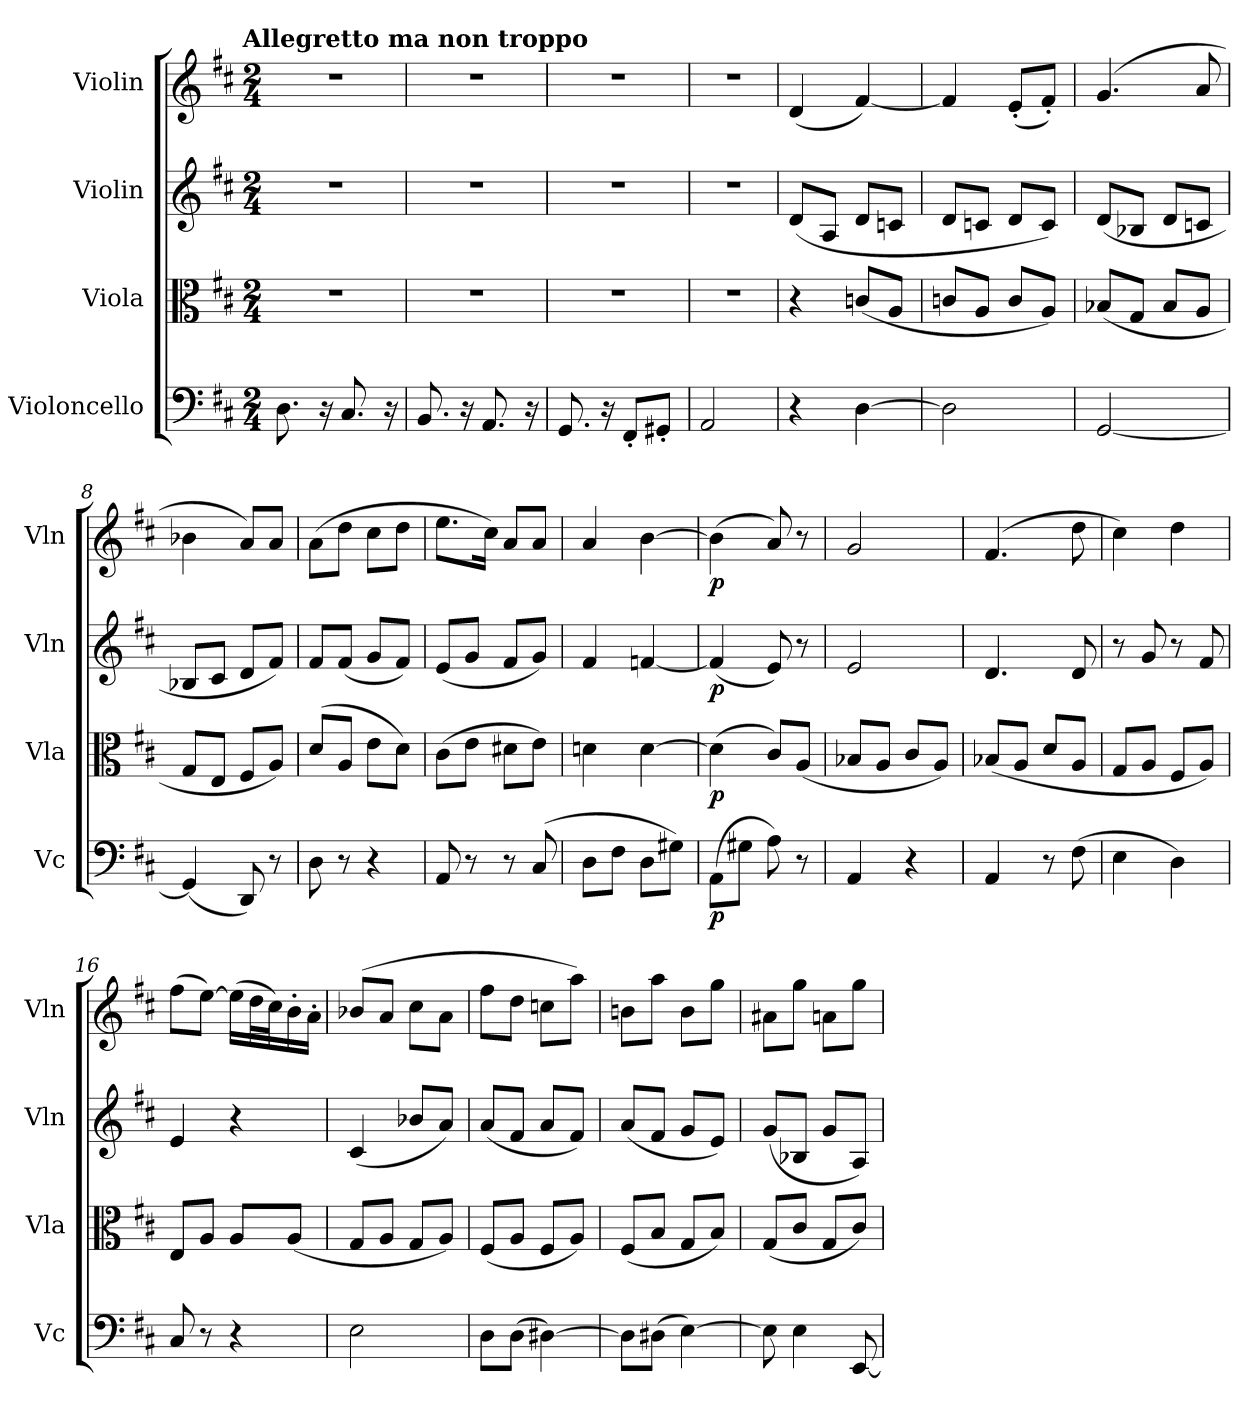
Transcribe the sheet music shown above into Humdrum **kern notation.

**kern	**dynam	**kern	**dynam	**kern	**dynam	**kern	**dynam
*part4	*part4	*part3	*part3	*part2	*part2	*part1	*part1
*staff4	*staff4	*staff3	*staff3	*staff2	*staff2	*staff1	*staff1
*I"Violoncello	*	*I"Viola	*	*I"Violin	*	*I"Violin	*
*I'Vc	*	*I'Vla	*	*I'Vln	*	*I'Vln	*
*clefF4	*	*clefC3	*	*clefG2	*	*clefG2	*
*k[f#c#]	*	*k[f#c#]	*	*k[f#c#]	*	*k[f#c#]	*
!!LO:TX:omd:t=Allegretto ma non troppo
*M2/4	*	*M2/4	*	*M2/4	*	*M2/4	*
*MM60	*	*MM60	*	*MM60	*	*MM60	*
=1	=1	=1	=1	=1	=1	=1	=1
8.D\	.	2r	.	2r	.	2r	.
16r	.	.	.	.	.	.	.
8.C#/	.	.	.	.	.	.	.
16r	.	.	.	.	.	.	.
=2	=2	=2	=2	=2	=2	=2	=2
8.BB/	.	2r	.	2r	.	2r	.
16r	.	.	.	.	.	.	.
8.AA/	.	.	.	.	.	.	.
16r	.	.	.	.	.	.	.
=3	=3	=3	=3	=3	=3	=3	=3
8.GG/	.	2r	.	2r	.	2r	.
16r	.	.	.	.	.	.	.
8FF#'/L	.	.	.	.	.	.	.
8GG#X'/J	.	.	.	.	.	.	.
=4	=4	=4	=4	=4	=4	=4	=4
2AA/	.	2r	.	2r	.	2r	.
=5	=5	=5	=5	=5	=5	=5	=5
4r	.	4r	.	(8d/L	.	(4d/	.
.	.	.	.	8A/J	.	.	.
[4D\	.	(8cn/L	.	8d/L	.	[4f#/)	.
.	.	8A/J	.	8cn/J	.	.	.
=6	=6	=6	=6	=6	=6	=6	=6
2D\]	.	8cn/L	.	8d/L	.	4f#/]	.
.	.	8A/J	.	8cn/J	.	.	.
.	.	8c/L	.	8d/L	.	(8e'/L	.
.	.	8A/J)	.	8c/J)	.	8f#'/J)	.
=7	=7	=7	=7	=7	=7	=7	=7
[2GG/	.	(8B-X/L	.	(8d/L	.	(4.g/	.
.	.	8G/J	.	8B-X/J	.	.	.
.	.	8B-/L	.	8d/L	.	.	.
.	.	8A/J	.	8cn/J	.	8a/	.
=8	=8	=8	=8	=8	=8	=8	=8
(4GG/]	.	8G/L	.	8B-X/L	.	4b-X\	.
.	.	8E/J	.	8c#/J	.	.	.
8DD/)	.	8F#/L	.	8d/L	.	8a/L)	.
8r	.	8A/J)	.	8f#/J)	.	8a/J	.
=9	=9	=9	=9	=9	=9	=9	=9
8D\	.	(8d/L	.	8f#/L	.	(8a\L	.
8r	.	8A/J	.	(8f#/J	.	8dd\J	.
4r	.	8e\L	.	8g/L	.	8cc#\L	.
.	.	8d\J)	.	8f#/J)	.	8dd\J	.
=10	=10	=10	=10	=10	=10	=10	=10
8AA/	.	(8c#\L	.	(8e/L	.	8.ee\L	.
8r	.	8e\J	.	8g/J	.	.	.
.	.	.	.	.	.	16cc#\Jk)	.
8r	.	8d#X\L	.	8f#/L	.	8a/L	.
(8C#/	.	8e\J)	.	8g/J)	.	8a/J	.
=11	=11	=11	=11	=11	=11	=11	=11
8D\L	.	4dn\	.	4f#/	.	4a/	.
8F#\J	.	.	.	.	.	.	.
8D\L	.	[4d\	.	[4fn/	.	[4b\	.
8G#X\J)	.	.	.	.	.	.	.
=12	=12	=12	=12	=12	=12	=12	=12
(8AA\L	p	(4d\]	p	(4f/]	p	(4b\]	p
8G#X\J	.	.	.	.	.	.	.
8A\)	.	8c#/L)	.	8e/)	.	8a/)	.
8r	.	(8A/J	.	8r	.	8r	.
=13	=13	=13	=13	=13	=13	=13	=13
4AA/	.	8B-X/L	.	2e/	.	2g/	.
.	.	8A/J	.	.	.	.	.
4r	.	8c#/L	.	.	.	.	.
.	.	8A/J)	.	.	.	.	.
=14	=14	=14	=14	=14	=14	=14	=14
4AA/	.	(8B-X/L	.	4.d/	.	(4.f#/	.
.	.	8A/J	.	.	.	.	.
8r	.	8d/L	.	.	.	.	.
(8F#\	.	8A/J	.	8d/	.	8dd\	.
=15	=15	=15	=15	=15	=15	=15	=15
4E\	.	8G/L	.	8r	.	4cc#\)	.
.	.	8A/J	.	8g/	.	.	.
4D\)	.	8F#/L	.	8r	.	4dd\	.
.	.	8A/J)	.	8f#/	.	.	.
=16	=16	=16	=16	=16	=16	=16	=16
8C#/	.	8E/L	.	4e/	.	(8ff#\L	.
8r	.	8A/J	.	.	.	[8ee\J)	.
4r	.	8A/L	.	4r	.	(16ee\LL]	.
.	.	.	.	.	.	32dd\L	.
.	.	.	.	.	.	32cc#\J)	.
.	.	(8A/J	.	.	.	16b'\	.
.	.	.	.	.	.	16a'\JJ	.
=17	=17	=17	=17	=17	=17	=17	=17
2E\	.	8G/L	.	(4c#/	.	(8b-X/L	.
.	.	8A/J	.	.	.	8a/J	.
.	.	8G/L	.	8b-X/L	.	8cc#\L	.
.	.	8A/J)	.	8a/J)	.	8a\J	.
=18	=18	=18	=18	=18	=18	=18	=18
8D\L	.	(8F#/L	.	(8a/L	.	8ff#\L	.
(8D\J	.	8A/J	.	8f#/J	.	8dd\J	.
[4D#X\)	.	8F#/L	.	8a/L	.	8ccn\L	.
.	.	8A/J)	.	8f#/J)	.	8aa\J)	.
=19	=19	=19	=19	=19	=19	=19	=19
8D#\L]	.	(8F#/L	.	(8a/L	.	8bn\L	.
(8D#X\J	.	8B/J	.	8f#/J	.	8aa\J	.
[4E\)	.	8G/L	.	8g/L	.	8b\L	.
.	.	8B/J)	.	8e/J)	.	8gg\J	.
=20	=20	=20	=20	=20	=20	=20	=20
8E\]	.	(8G/L	.	(8g/L	.	8a#X\L	.
4E\	.	8c#/J	.	8B-X/J	.	8gg\J	.
.	.	8G/L	.	8g/L	.	8an\L	.
[8EE/	.	8c#/J)	.	8A/J)	.	8gg\J	.
=	=	=	=	=	=	=	=
*-	*-	*-	*-	*-	*-	*-	*-
